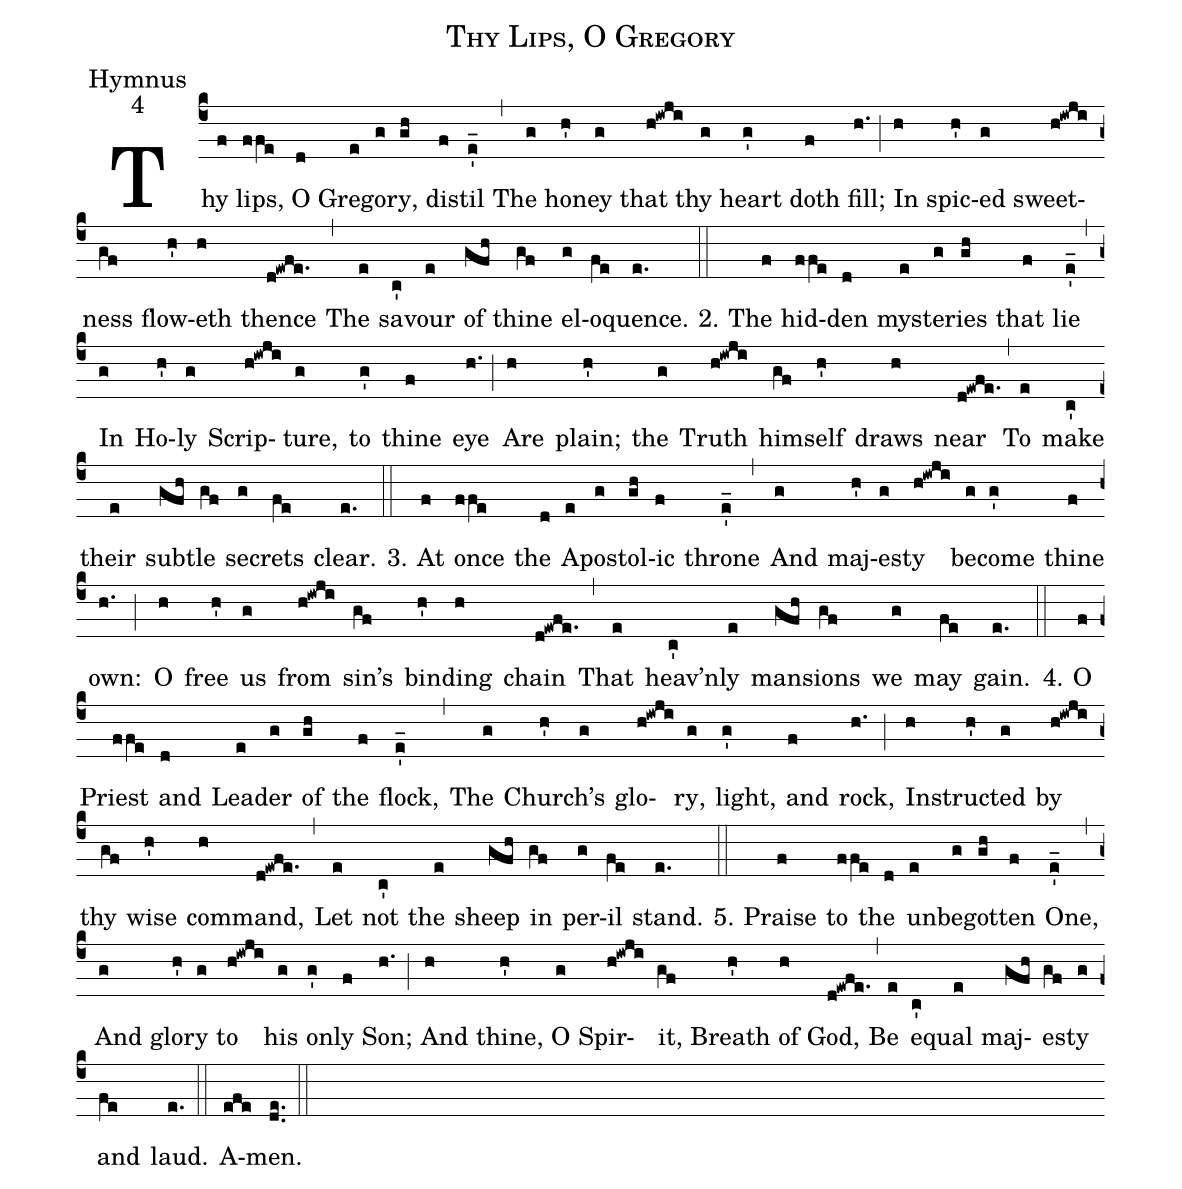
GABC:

name: Thy Lips, O Gregory;
office-part: Hymnus;
mode: 4;
%%
(c4)Thy(f) lips,(ffe) O(d) Greg(e)o(g)ry,(gh) dis(f)til(e'_) (,)
The(g) hon(h')ey(g) that(h!iwji) thy(g) heart(g') doth(f) fill;(h.) (;)
In(h) spic(h')ed(g) sweet(h!iwji)ness(gf) flow(h')eth(h) thence(d!ewfe.) (,)
The(e) sa(c')vour(e) of(gfh) thine(gf) el(g)o(fe)quence.(e.) (::)

2. The(f) hid(ffe)den(d) mys(e)ter(g)ies(gh) that(f) lie(e'_) (,)
In(g) Ho(h')ly(g) Scrip(h!iwji)ture,(g) to(g') thine(f) eye(h.) (;)
Are(h) plain;(h') the(g) Truth(h!iwji) him(gf)self(h') draws(h) near(d!ewfe.) (,)
To(e) make(c') their(e) sub(gfh)tle(gf) se(g)crets(fe) clear.(e.) (::)

3. At(f) once(ffe) the(d) Ap(e)os(g)tol(gh)ic(f) throne(e'_) (,)
And(g) maj(h')es(g)ty(h!iwji) be(g)come(g') thine(f) own:(h.) (;)
O(h) free(h') us(g) from(h!iwji) sin's(gf) bind(h')ing(h) chain(d!ewfe.) (,)
That(e) heav'n(c')ly(e) man(gfh)sions(gf) we(g) may(fe) gain.(e.) (::)

4. O(f) Priest(ffe) and(d) Lead(e)er(g) of(gh) the(f) flock,(e'_) (,)
The(g) Chur(h')ch's(g) glo(h!iwji)ry,(g) light,(g') and(f) rock,(h.) (;)
In(h)struct(h')ed(g) by(h!iwji) thy(gf) wise(h') com(h)mand,(d!ewfe.) (,)
Let(e) not(c') the(e) sheep(gfh) in(gf) per(g)il(fe) stand.(e.) (::)

5. Praise(f) to(ffe) the(d) un(e)be(g)gott(gh)en(f) One,(e'_) (,)
And(g) glo(h')ry(g) to(h!iwji) his(g) on(g')ly(f) Son;(h.) (;)
And(h) thine,(h') O(g) Spir(h!iwji)it,(gf) Breath(h') of(h) God,(d!ewfe.) (,)
Be(e) e(c')qual(e) maj(gfh)es(gf)ty(g) and(fe) laud.(e.) (::)
A(efe)men.(de..) (::)
